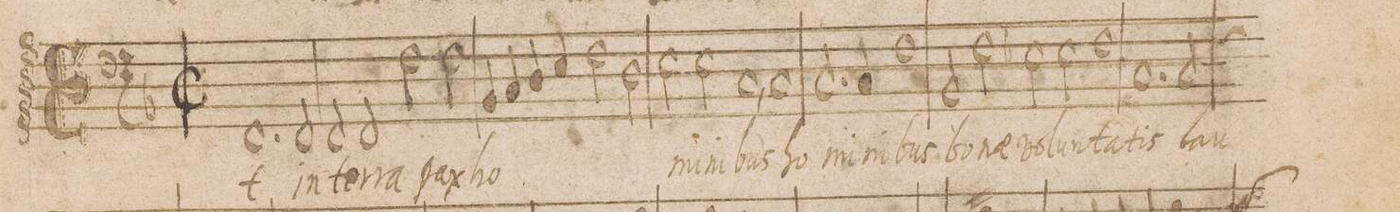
**kern	**text
*I"BASVS	*
*clefF4	*
*k[b-]	*
*met(C|)	*
*M2/1	*
1.FF	Et
2FF/	in
=2	=2
2FF/	ter-
2FF/	-ra
2F\	pax
2F\	.
=3	=3
4BB-/	ho-
4C/	.
4D/	.
4E/	.
2F\	.
2D\	.
=4	=4
2E\	-mi-
2E\	-ni-
1C,	-bus
=5	=5
1C	ho-
2.C/	-mi-
4C/	-ni-
=6	=6
1F	-bus
2BB-/	bo-
2F\	-ne
=7	=7
2E-X\	vo-
2E-\	-lun-
1F	-ta-
=8	=8
1.C	-tis
*custos:F	*
2C/	lau-
=9	=9
*-	*-
